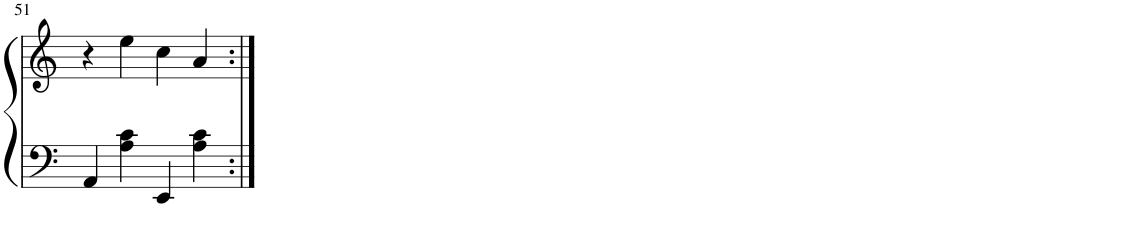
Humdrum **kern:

**kern	**kern
*part1	*part1
*staff2	*staff1
*I"피아노	*
!!LO:PB:g=z
*clefF4	*clefG2
*k[]	*k[]
*M4/4	*M4/4
=51	=51
4AA/	4r
4A\ 4c\	4ee\
4EE/	4cc\
4A\ 4c\	4a/
=:|!	=:|!
*-	*-
